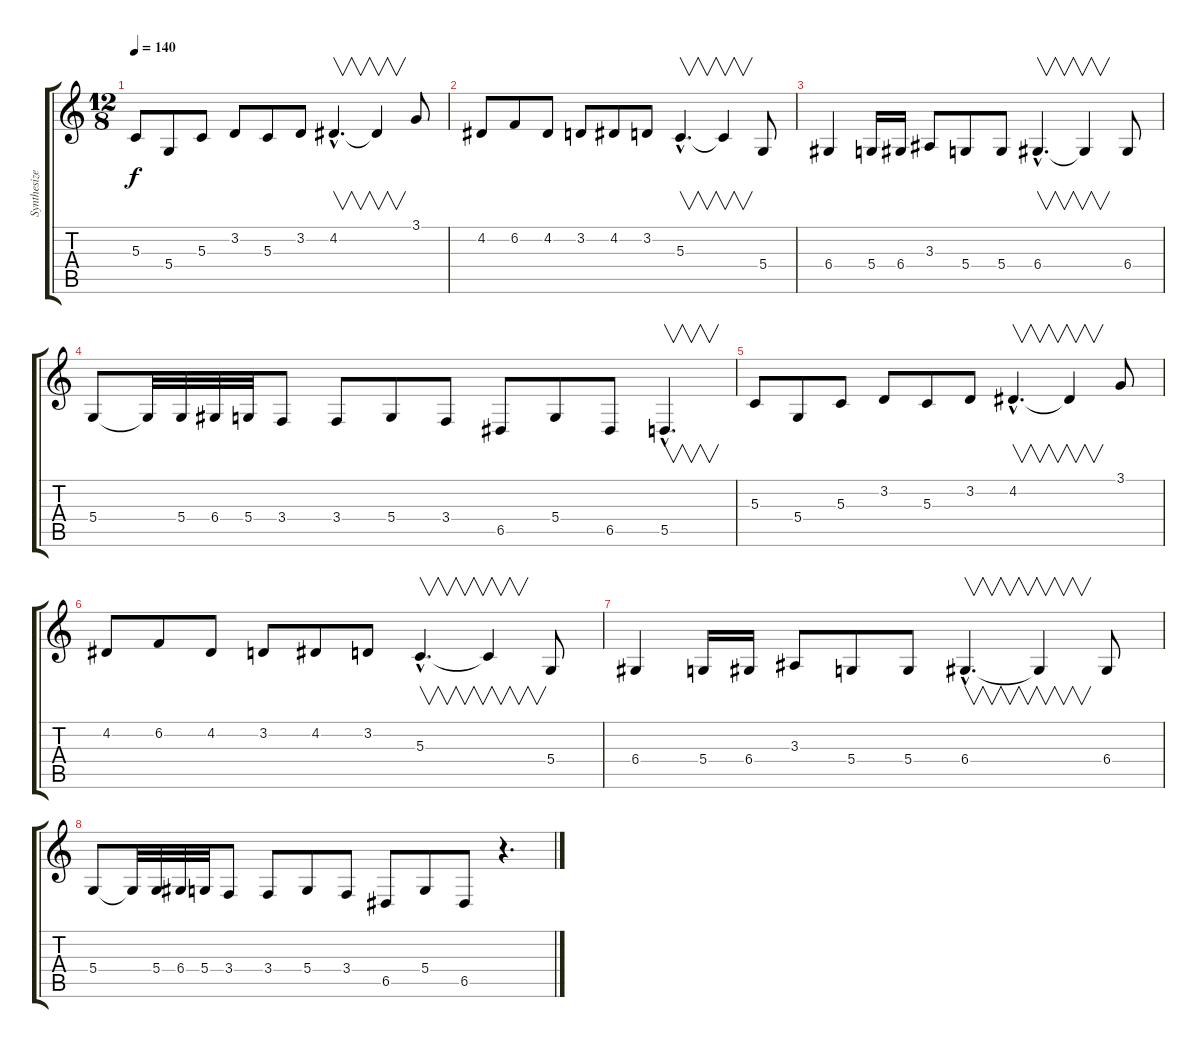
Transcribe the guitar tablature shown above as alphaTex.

\track ("Synthesizer Melody" "Synthesize") {instrument pad3polysynth}
\staff {score tabs}
\tuning (E4 B3 G3 D3 A2 E2) {hide}
\ts (12 8)
\tempo 140
\clef g2
\ks c
5.3.8{dy f} 5.4.8 5.3.8 3.2.8 5.3.8 3.2.8 4.2{hac}.4{v d} 4.2{t}.4{v} 3.1.8 |
4.2.8 6.2.8 4.2.8 3.2.8 4.2.8 3.2.8 5.3{hac}.4{v d} 5.3{t}.4{v} 5.4.8 |
6.4.4 5.4.16 6.4.16 3.3.8 5.4.8 5.4.8 6.4{hac}.4{v d} 6.4{t}.4{v} 6.4.8 |
5.4.8 5.4{t}.32 5.4.32 6.4.32 5.4.32 3.4.8 3.4.8 5.4.8 3.4.8 6.5.8 5.4.8 6.5.8 5.5{hac}.4{v d} |
5.3.8 5.4.8 5.3.8 3.2.8 5.3.8 3.2.8 4.2{hac}.4{v d} 4.2{t}.4{v} 3.1.8 |
4.2.8 6.2.8 4.2.8 3.2.8 4.2.8 3.2.8 5.3{hac}.4{v d} 5.3{t}.4{v} 5.4.8 |
6.4.4 5.4.16 6.4.16 3.3.8 5.4.8 5.4.8 6.4{hac}.4{v d} 6.4{t}.4{v} 6.4.8 |
5.4.8 5.4{t}.32 5.4.32 6.4.32 5.4.32 3.4.8 3.4.8 5.4.8 3.4.8 6.5.8 5.4.8 6.5.8 r.4{d}
